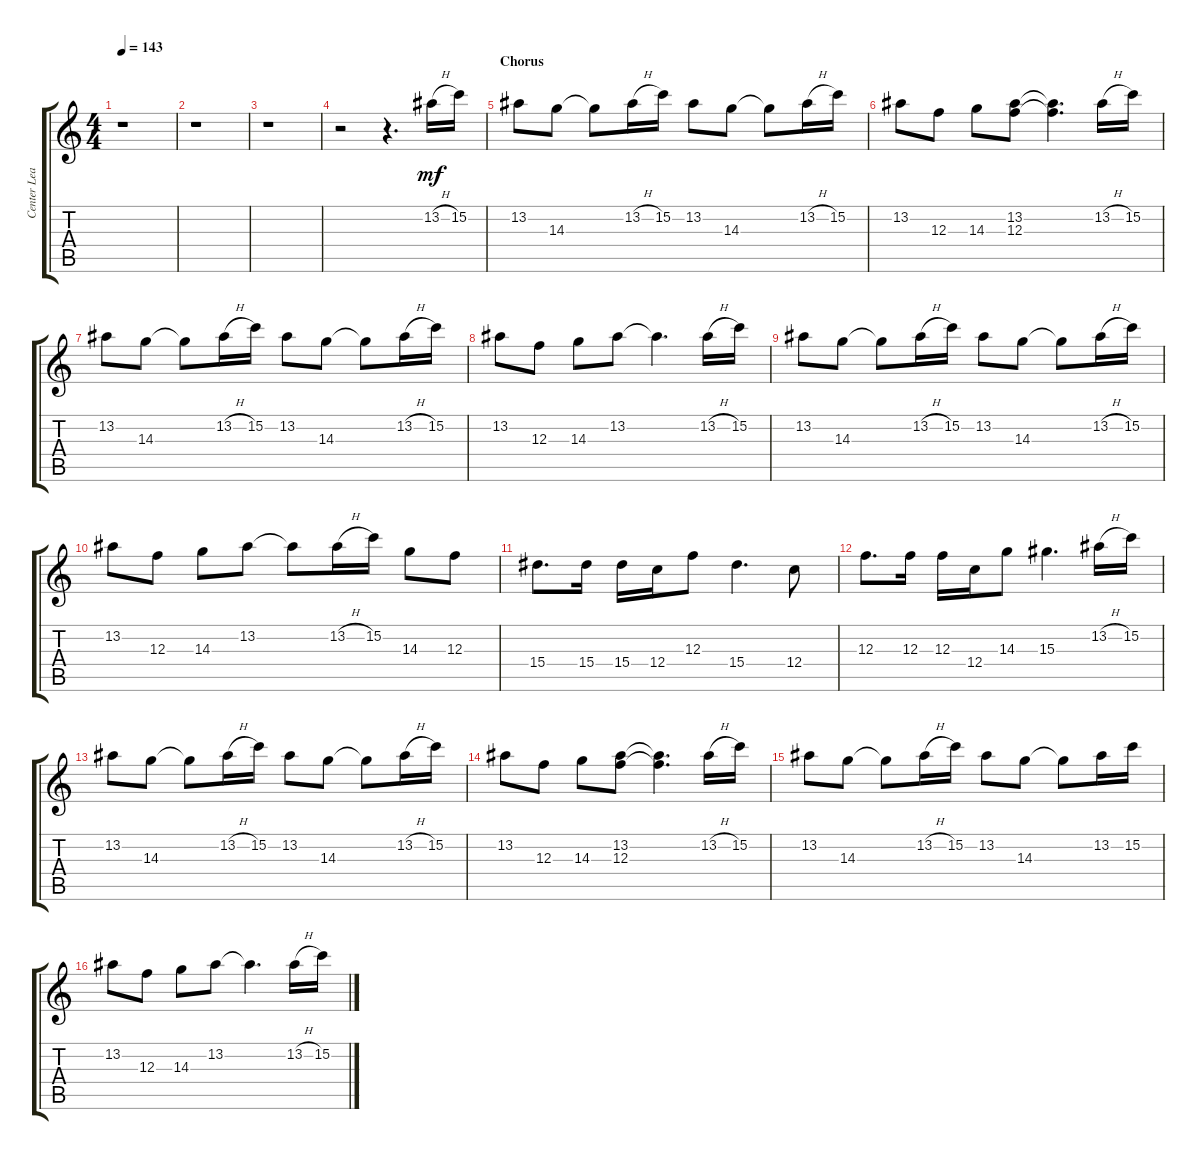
\track ("Center Lead 1" "Center Lea") {instrument overdrivenguitar}
\staff {score tabs}
\tuning (D4 A3 F3 C3 G2 C2) {hide}
\ts (4 4)
\tempo 143
\clef g2
\ks aminor
r.1{dy mf} |
r.1 |
r.1 |
r.2 r.4{d} 13.2{h}.16 15.2.16 |
\section ("" "Chorus")
13.2.8 14.3.8 14.3{t}.8 13.2{h}.16 15.2.16 13.2.8 14.3.8 14.3{t}.8 13.2{h}.16 15.2.16 |
13.2.8 12.3.8 14.3.8 (13.2 12.3).8 (13.2{t} 12.3{t}).4{d} 13.2{h}.16 15.2.16 |
13.2.8 14.3.8 14.3{t}.8 13.2{h}.16 15.2.16 13.2.8 14.3.8 14.3{t}.8 13.2{h}.16 15.2.16 |
13.2.8 12.3.8 14.3.8 13.2.8 13.2{t}.4{d} 13.2{h}.16 15.2.16 |
13.2.8 14.3.8 14.3{t}.8 13.2{h}.16 15.2.16 13.2.8 14.3.8 14.3{t}.8 13.2{h}.16 15.2.16 |
13.2.8 12.3.8 14.3.8 13.2.8 13.2{t}.8 13.2{h}.16 15.2.16 14.3.8 12.3.8 |
15.4.8{d} 15.4.16 15.4.16 12.4.16 12.3.8 15.4.4{d} 12.4.8 |
12.3.8{d} 12.3.16 12.3.16 12.4.16 14.3.8 15.3.4{d} 13.2{h}.16 15.2.16 |
13.2.8 14.3.8 14.3{t}.8 13.2{h}.16 15.2.16 13.2.8 14.3.8 14.3{t}.8 13.2{h}.16 15.2.16 |
13.2.8 12.3.8 14.3.8 (13.2 12.3).8 (13.2{t} 12.3{t}).4{d} 13.2{h}.16 15.2.16 |
13.2.8 14.3.8 14.3{t}.8 13.2{h}.16 15.2.16 13.2.8 14.3.8 14.3{t}.8 13.2.16 15.2.16 |
13.2.8 12.3.8 14.3.8 13.2.8 13.2{t}.4{d} 13.2{h}.16 15.2.16
